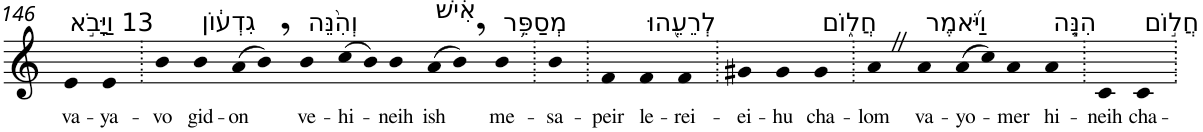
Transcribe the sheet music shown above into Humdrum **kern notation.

**kern	**text
*part1	*part1
*staff1	*staff1
*I"Piano	*
*I'Pno	*
!!LO:PB:g=z
*clefG2	*
*k[]	*
=146	=146
!LO:TX:a:t=13 וַיָּבֹ֣א	!
!	!LO:LY:b
4e	va-
!	!LO:LY:b
4e	-ya-
=147.	=147.
!	!LO:LY:b
4b	-vo
!LO:TX:a:t=גִדְע֔וֹן	!
!	!LO:LY:b
4b	gid-
!	!LO:LY:b
(>8a	-on
8b,)	.
!LO:TX:a:t=וְהִ֨נֵּה	!
!	!LO:LY:b
4b	ve-
!	!LO:LY:b
(>8cc	-hi-
8b)	.
!	!LO:LY:b
4b	-neih
!LO:TX:a:t=אִ֔ישׁ	!
!	!LO:LY:b
(>8a	ish
8b,)	.
!LO:TX:a:t=מְסַפֵּ֥ר	!
!	!LO:LY:b
4b	me-
=148.	=148.
!	!LO:LY:b
4b	-sa-
=149.	=149.
!	!LO:LY:b
4f	-peir
!LO:TX:a:t=לְרֵעֵ֖הוּ	!
!	!LO:LY:b
4f	le-
!	!LO:LY:b
4f	-rei-
=150.	=150.
!	!LO:LY:b
4g#X	-ei-
!	!LO:LY:b
4g#	-hu
!LO:TX:a:t=חֲל֑וֹם	!
!	!LO:LY:b
4g#	cha-
=151.	=151.
!	!LO:LY:b
4aZ	-lom
!LO:TX:a:t=וַיֹּ֜אמֶר	!
!	!LO:LY:b
4a	va-
!	!LO:LY:b
(>8a	-yo-
8cc)	.
!	!LO:LY:b
4a	-mer
!LO:TX:a:t=הִנֵּ֧ה	!
!	!LO:LY:b
4a	hi-
=152.	=152.
!	!LO:LY:b
4c	-neih
!LO:TX:a:t=חֲל֣וֹם	!
!	!LO:LY:b
4c	cha-
=.	=.
*-	*-
